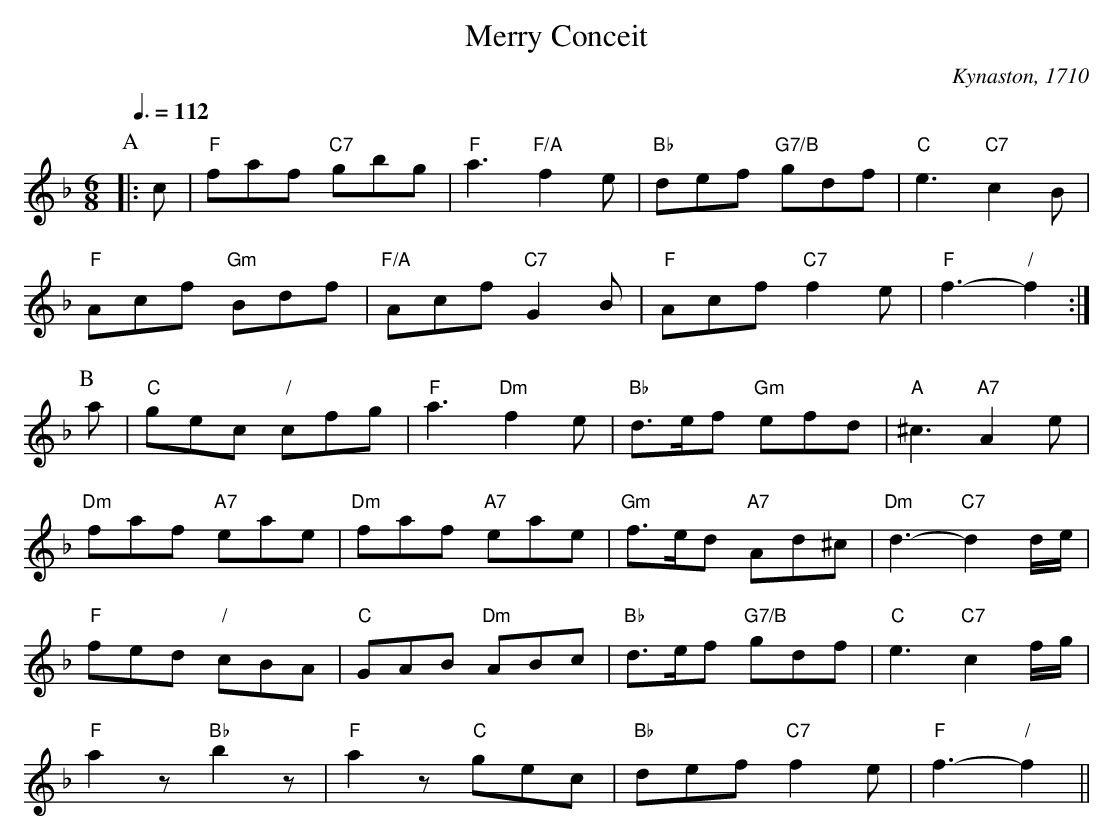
X:1
T:Merry Conceit
C:Kynaston, 1710
Q:3/8=112
M:6/8
L:1/8
K:F
P:A
|:c | "F"faf "C7"gbg | "F"a3 "F/A"f2e | "Bb"def "G7/B"gdf | "C"e3 "C7"c2B |
"F"Acf "Gm"Bdf | "F/A"Acf "C7"G2B | "F"Acf "C7"f2e | "F"f3- "/"f2 :|
P:B
a | "C"gec "/"cfg | "F"a3 "Dm"f2e | "Bb"d>ef "Gm"efd | "A"^c3 "A7"A2e |
"Dm"faf "A7"eae | "Dm"faf "A7"eae | "Gm"f>ed "A7"Ad^c | "Dm"d3- "C7"d2 d/e/ |
"F"fed "/"cBA | "C"GAB "Dm"ABc | "Bb"d>ef "G7/B"gdf | "C"e3 "C7"c2 f/g/ |
"F"a2z "Bb"b2z | "F"a2z "C"gec | "Bb"def "C7"f2e | "F"f3- "/"f2 ||
